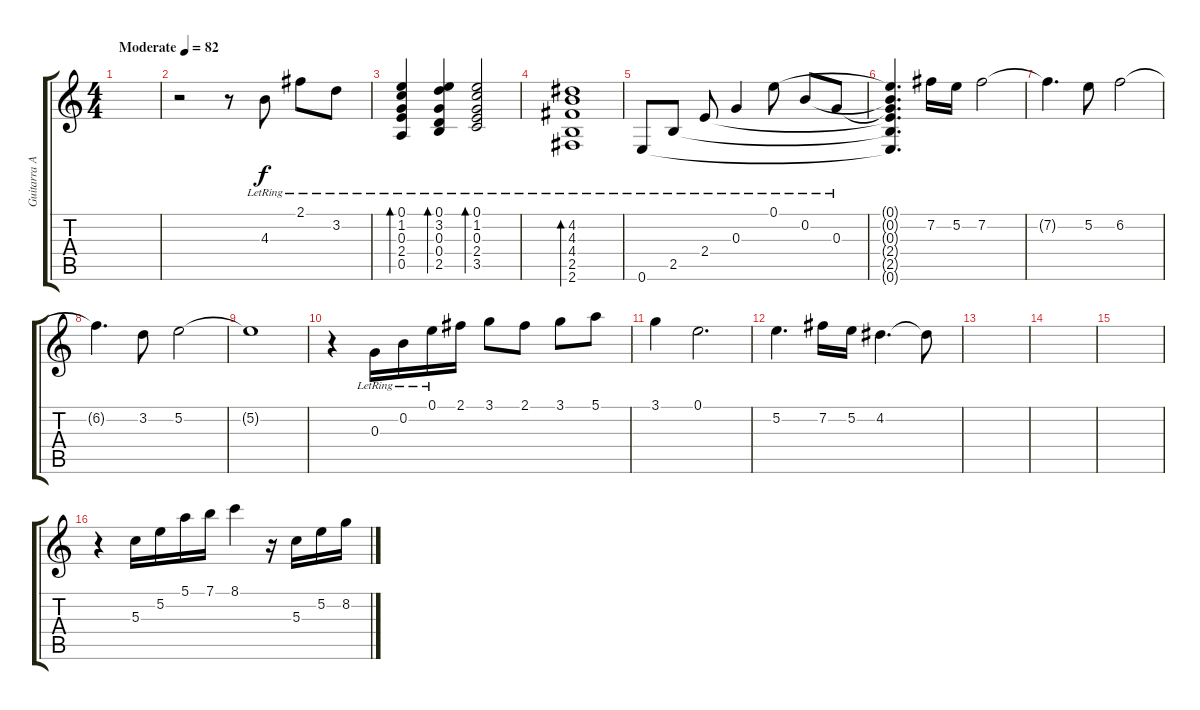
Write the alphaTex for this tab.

\track ("Guitarra Acústica 1" "Guitarra A") {instrument acousticguitarsteel}
\staff {score tabs}
\tuning (E4 B3 G3 D3 A2 E2) {hide}
\ts (4 4)
\tempo (82 "Moderate")
\clef g2
\ks c
|
r.2 r.8 4.3{lr}.8 2.1{lr}.8 3.2{lr}.8 |
(0.1{lr} 1.2{lr} 0.3{lr} 2.4{lr} 0.5{lr}).4{bd 120} (0.1{lr} 3.2{lr} 0.3{lr} 0.4{lr} 2.5{lr}).4{bd 120} (0.1{lr} 1.2{lr} 0.3{lr} 2.4{lr} 3.5{lr}).2{bd 120} |
(4.2{lr} 4.3{lr} 4.4{lr} 2.5{lr} 2.6{lr}).1{bd 120} |
0.6{lr}.8 2.5{lr}.8 2.4{lr}.8 0.3{lr}.4 0.1{lr}.8 0.2{lr}.8 0.3{lr}.8 |
(0.1{t} 0.2{t} 0.3{t} 2.4{t} 2.5{t} 0.6{t}).4{d} 7.2.16{balance 8} 5.2.16 7.2.2 |
7.2{t}.4{d} 5.2.8 6.2.2 |
6.2{t}.4{d} 3.2.8 5.2.2 |
5.2{t}.1 |
r.4{balance 6} 0.3{lr}.16 0.2{lr}.16 0.1{lr}.16 2.1.16 3.1.8 2.1.8 3.1.8 5.1.8 |
3.1.4 0.1.2{d} |
5.2.4{d} 7.2.16 5.2.16 4.2.4{d} 4.2{t}.8 |
|
|
|
r.4{balance 5} 5.3.16 5.2.16 5.1.16 7.1.16 8.1.4 r.16 5.3.16 5.2.16 8.2.16
